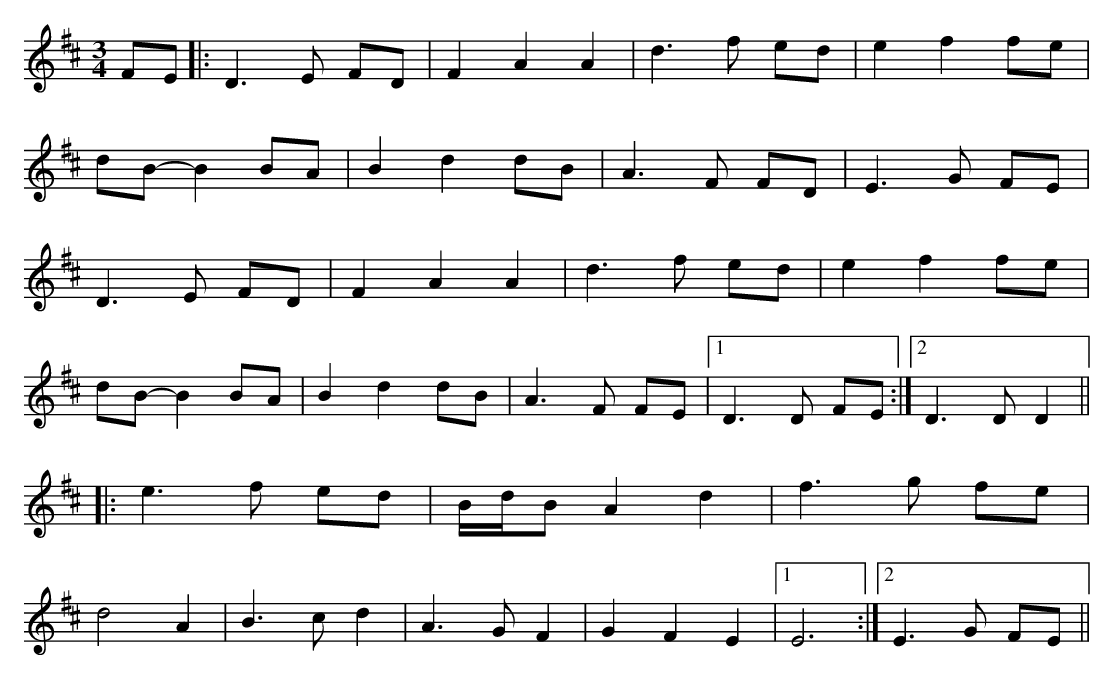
X:1
M:3/4
K:D
FE|:D3 E FD|F2 A2 A2|d3 f ed|e2 f2 fe|
dB- B2 BA|B2 d2 dB|A3 F FD|E3 G FE|
D3 E FD|F2 A2 A2|d3 f ed|e2 f2 fe|
dB- B2 BA|B2 d2 dB|A3 F FE|1 D3 D FE:|2 D3 D D2||
|:e3 f ed|B/d/B A2 d2|f3 g fe|
d4 A2|B3 c d2|A3 G F2|G2 F2 E2|1 E6:|2 E3 G FE||
